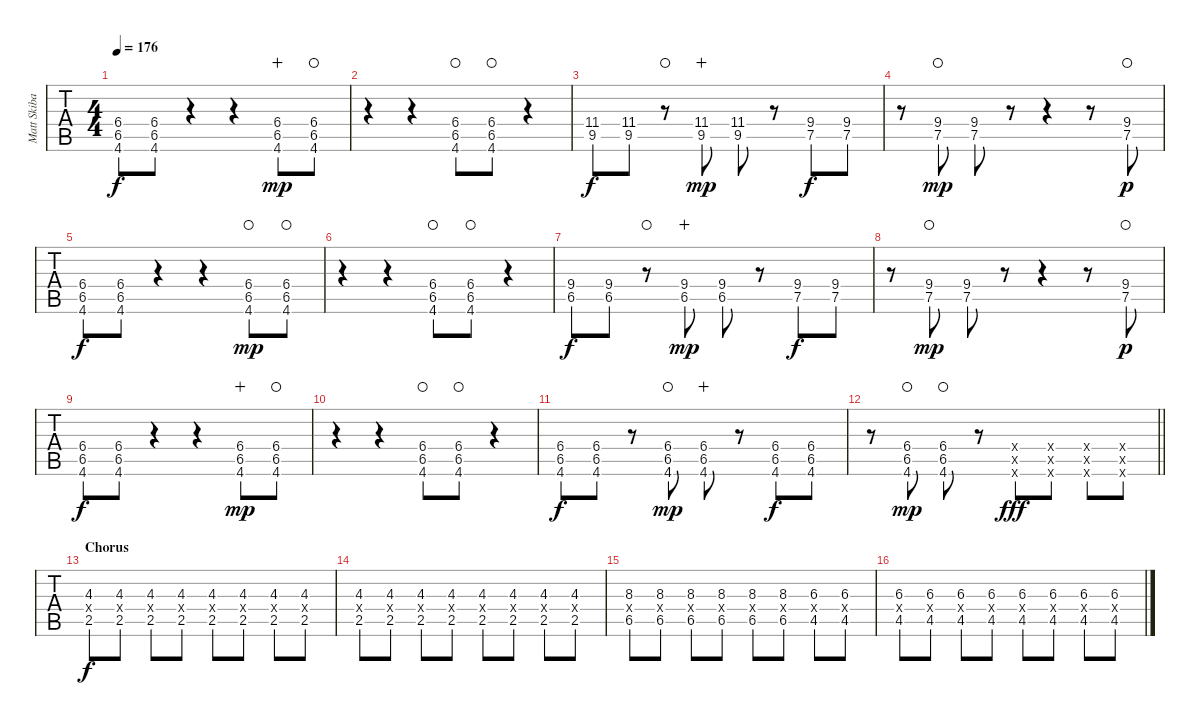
\track ("Matt Skiba - Guitar One - Right Channel" "Matt Skiba") {instrument distortionguitar}
\staff {tabs}
\tuning (E4 B3 G3 D3 A2 E2) {hide}
\ts (4 4)
\tempo 176
\clef g2
\ks b
(6.4 6.5 4.6).8{dy f} (6.4 6.5 4.6).8 r.4 r.4 (6.4 6.5 4.6).8{dy mp wahc} (6.4 6.5 4.6).8{waho} |
r.4 r.4 (6.4 6.5 4.6).8{waho} (6.4 6.5 4.6).8{waho} r.4 |
(11.4 9.5).8{dy f} (11.4 9.5).8 r.8{waho} (11.4 9.5).8{dy mp wahc} (11.4 9.5).8 r.8 (9.4 7.5).8{dy f} (9.4 7.5).8 |
r.8 (9.4 7.5).8{dy mp waho} (9.4 7.5).8 r.8 r.4 r.8 (9.4 7.5).8{dy p waho} |
(6.4 6.5 4.6).8{dy f} (6.4 6.5 4.6).8 r.4 r.4 (6.4 6.5 4.6).8{dy mp waho} (6.4 6.5 4.6).8{waho} |
r.4 r.4 (6.4 6.5 4.6).8{waho} (6.4 6.5 4.6).8{waho} r.4 |
(9.4 6.5).8{dy f} (9.4 6.5).8 r.8{waho} (9.4 6.5).8{dy mp wahc} (9.4 6.5).8 r.8 (9.4 7.5).8{dy f} (9.4 7.5).8 |
r.8 (9.4 7.5).8{dy mp waho} (9.4 7.5).8 r.8 r.4 r.8 (9.4 7.5).8{dy p waho} |
(6.4 6.5 4.6).8{dy f} (6.4 6.5 4.6).8 r.4 r.4 (6.4 6.5 4.6).8{dy mp wahc} (6.4 6.5 4.6).8{waho} |
r.4 r.4 (6.4 6.5 4.6).8{waho} (6.4 6.5 4.6).8{waho} r.4 |
(6.4 6.5 4.6).8{dy f} (6.4 6.5 4.6).8 r.8 (6.4 6.5 4.6).8{dy mp waho} (6.4 6.5 4.6).8{wahc} r.8 (6.4 6.5 4.6).8{dy f} (6.4 6.5 4.6).8 |
\barLineRight lightlight
r.8 (6.4 6.5 4.6).8{dy mp waho} (6.4 6.5 4.6).8{waho} r.8 (4.4{x} 4.5{x} 4.6{x}).8{dy fff} (4.4{x} 4.5{x} 4.6{x}).8 (4.4{x} 4.5{x} 4.6{x}).8 (4.4{x} 4.5{x} 4.6{x}).8 |
\section ("" "Chorus")
(4.3 2.4{x} 2.5).8{dy f volume 8 balance 8} (4.3 2.4{x} 2.5).8 (4.3 2.4{x} 2.5).8 (4.3 2.4{x} 2.5).8 (4.3 2.4{x} 2.5).8 (4.3 2.4{x} 2.5).8 (4.3 2.4{x} 2.5).8 (4.3 2.4{x} 2.5).8 |
(4.3 2.4{x} 2.5).8 (4.3 2.4{x} 2.5).8 (4.3 2.4{x} 2.5).8 (4.3 2.4{x} 2.5).8 (4.3 2.4{x} 2.5).8 (4.3 2.4{x} 2.5).8 (4.3 2.4{x} 2.5).8 (4.3 2.4{x} 2.5).8 |
(8.3 6.4{x} 6.5).8 (8.3 6.4{x} 6.5).8 (8.3 6.4{x} 6.5).8 (8.3 6.4{x} 6.5).8 (8.3 6.4{x} 6.5).8 (8.3 6.4{x} 6.5).8 (6.3 4.4{x} 4.5).8 (6.3 4.4{x} 4.5).8 |
(6.3 4.4{x} 4.5).8 (6.3 4.4{x} 4.5).8 (6.3 4.4{x} 4.5).8 (6.3 4.4{x} 4.5).8 (6.3 4.4{x} 4.5).8 (6.3 4.4{x} 4.5).8 (6.3 4.4{x} 4.5).8 (6.3 4.4{x} 4.5).8
